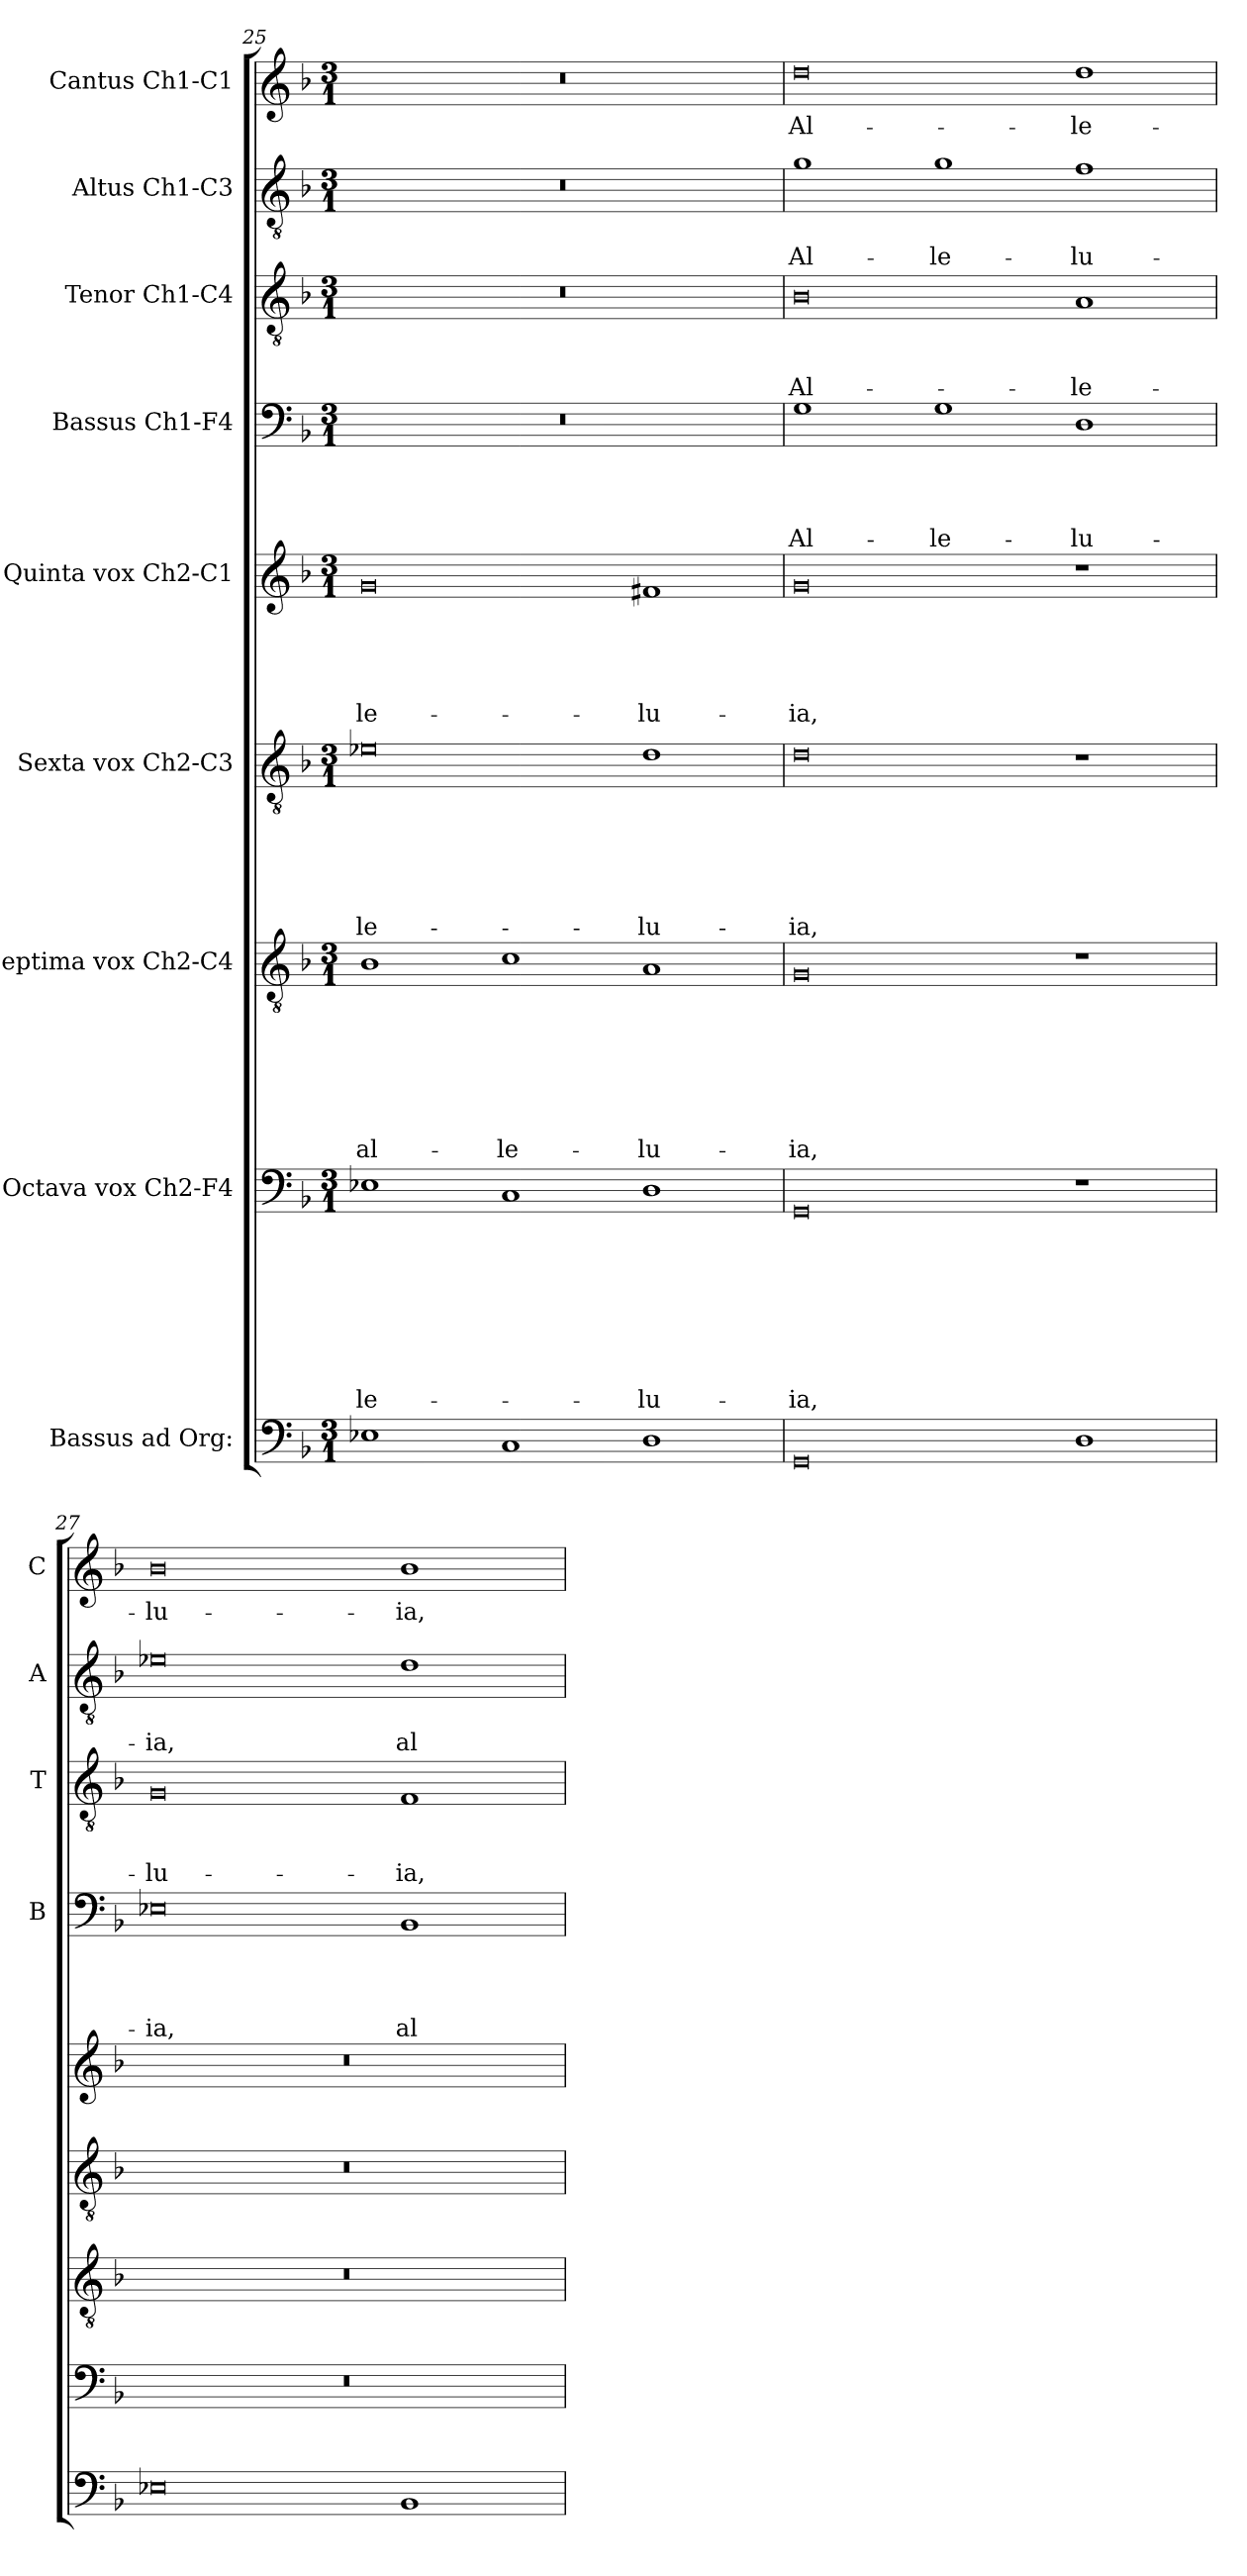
**kern	**kern	**text	**text	**text	**text	**text	**text	**text	**text	**kern	**text	**text	**text	**text	**text	**text	**text	**kern	**text	**text	**text	**text	**text	**text	**kern	**text	**text	**text	**text	**text	**kern	**text	**text	**text	**text	**kern	**text	**text	**text	**kern	**text	**text	**kern	**text
*part9	*part8	*part8	*part8	*part8	*part8	*part8	*part8	*part8	*part8	*part7	*part7	*part7	*part7	*part7	*part7	*part7	*part7	*part6	*part6	*part6	*part6	*part6	*part6	*part6	*part5	*part5	*part5	*part5	*part5	*part5	*part4	*part4	*part4	*part4	*part4	*part3	*part3	*part3	*part3	*part2	*part2	*part2	*part1	*part1
*staff9	*staff8	*staff8	*staff8	*staff8	*staff8	*staff8	*staff8	*staff8	*staff8	*staff7	*staff7	*staff7	*staff7	*staff7	*staff7	*staff7	*staff7	*staff6	*staff6	*staff6	*staff6	*staff6	*staff6	*staff6	*staff5	*staff5	*staff5	*staff5	*staff5	*staff5	*staff4	*staff4	*staff4	*staff4	*staff4	*staff3	*staff3	*staff3	*staff3	*staff2	*staff2	*staff2	*staff1	*staff1
*I"Bassus ad Org:	*I"Octava vox Ch2-F4	*	*	*	*	*	*	*	*	*I"Septima vox Ch2-C4	*	*	*	*	*	*	*	*I"Sexta vox Ch2-C3	*	*	*	*	*	*	*I"Quinta vox Ch2-C1	*	*	*	*	*	*I"Bassus Ch1-F4	*	*	*	*	*I"Tenor Ch1-C4	*	*	*	*I"Altus Ch1-C3	*	*	*I"Cantus Ch1-C1	*
*	*	*	*	*	*	*	*	*	*	*	*	*	*	*	*	*	*	*	*	*	*	*	*	*	*	*	*	*	*	*	*I'B	*	*	*	*	*I'T	*	*	*	*I'A	*	*	*I'C	*
*clefF4	*clefF4	*	*	*	*	*	*	*	*	*clefGv2	*	*	*	*	*	*	*	*clefGv2	*	*	*	*	*	*	*clefG2	*	*	*	*	*	*clefF4	*	*	*	*	*clefGv2	*	*	*	*clefGv2	*	*	*clefG2	*
*k[b-]	*k[b-]	*	*	*	*	*	*	*	*	*k[b-]	*	*	*	*	*	*	*	*k[b-]	*	*	*	*	*	*	*k[b-]	*	*	*	*	*	*k[b-]	*	*	*	*	*k[b-]	*	*	*	*k[b-]	*	*	*k[b-]	*
*F:	*F:	*	*	*	*	*	*	*	*	*F:	*	*	*	*	*	*	*	*F:	*	*	*	*	*	*	*F:	*	*	*	*	*	*F:	*	*	*	*	*F:	*	*	*	*F:	*	*	*F:	*
*M3/1	*M3/1	*	*	*	*	*	*	*	*	*M3/1	*	*	*	*	*	*	*	*M3/1	*	*	*	*	*	*	*M3/1	*	*	*	*	*	*M3/1	*	*	*	*	*M3/1	*	*	*	*M3/1	*	*	*M3/1	*
=25	=25	=25	=25	=25	=25	=25	=25	=25	=25	=25	=25	=25	=25	=25	=25	=25	=25	=25	=25	=25	=25	=25	=25	=25	=25	=25	=25	=25	=25	=25	=25	=25	=25	=25	=25	=25	=25	=25	=25	=25	=25	=25	=25	=25
!	!	!	!	!	!	!	!	!	!LO:LY:b	!	!	!	!	!	!	!	!LO:LY:b	!	!	!	!	!	!	!LO:LY:b	!	!	!	!	!	!LO:LY:b	!	!	!	!	!	!	!	!	!	!	!	!	!	!
1E-X	1E-X	.	.	.	.	.	.	.	-le-	1B-	.	.	.	.	.	.	al-	0e-X	.	.	.	.	.	-le-	0g	.	.	.	.	-le-	0.r	.	.	.	.	0.r	.	.	.	0.r	.	.	0.r	.
!	!	!	!	!	!	!	!	!	!	!	!	!	!	!	!	!	!LO:LY:b	!	!	!	!	!	!	!	!	!	!	!	!	!	!	!	!	!	!	!	!	!	!	!	!	!	!	!
1C	1C	.	.	.	.	.	.	.	.	1c	.	.	.	.	.	.	-le-	.	.	.	.	.	.	.	.	.	.	.	.	.	.	.	.	.	.	.	.	.	.	.	.	.	.	.
!	!	!	!	!	!	!	!	!	!LO:LY:b	!	!	!	!	!	!	!	!LO:LY:b	!	!	!	!	!	!	!LO:LY:b	!	!	!	!	!	!LO:LY:b	!	!	!	!	!	!	!	!	!	!	!	!	!	!
1D	1D	.	.	.	.	.	.	.	-lu-	1A	.	.	.	.	.	.	-lu-	1d	.	.	.	.	.	-lu-	1f#X	.	.	.	.	-lu-	.	.	.	.	.	.	.	.	.	.	.	.	.	.
=26	=26	=26	=26	=26	=26	=26	=26	=26	=26	=26	=26	=26	=26	=26	=26	=26	=26	=26	=26	=26	=26	=26	=26	=26	=26	=26	=26	=26	=26	=26	=26	=26	=26	=26	=26	=26	=26	=26	=26	=26	=26	=26	=26	=26
!	!	!	!	!	!	!	!	!	!LO:LY:b	!	!	!	!	!	!	!	!LO:LY:b	!	!	!	!	!	!	!LO:LY:b	!	!	!	!	!	!LO:LY:b	!	!	!	!	!LO:LY:b	!	!	!	!LO:LY:b	!	!	!LO:LY:b	!	!LO:LY:b
0GG	0GG	.	.	.	.	.	.	.	-ia,	0G	.	.	.	.	.	.	-ia,	0d	.	.	.	.	.	-ia,	0g	.	.	.	.	-ia,	1G	.	.	.	Al-	0B-	.	.	Al-	1g	.	Al-	0dd	Al-
!	!	!	!	!	!	!	!	!	!	!	!	!	!	!	!	!	!	!	!	!	!	!	!	!	!	!	!	!	!	!	!	!	!	!	!LO:LY:b	!	!	!	!	!	!	!LO:LY:b	!	!
.	.	.	.	.	.	.	.	.	.	.	.	.	.	.	.	.	.	.	.	.	.	.	.	.	.	.	.	.	.	.	1G	.	.	.	-le-	.	.	.	.	1g	.	-le-	.	.
!	!	!	!	!	!	!	!	!	!	!	!	!	!	!	!	!	!	!	!	!	!	!	!	!	!	!	!	!	!	!	!	!	!	!	!LO:LY:b	!	!	!	!LO:LY:b	!	!	!LO:LY:b	!	!LO:LY:b
1D	1r	.	.	.	.	.	.	.	.	1r	.	.	.	.	.	.	.	1r	.	.	.	.	.	.	1r	.	.	.	.	.	1D	.	.	.	-lu-	1A	.	.	-le-	1f	.	-lu-	1dd	-le-
=27	=27	=27	=27	=27	=27	=27	=27	=27	=27	=27	=27	=27	=27	=27	=27	=27	=27	=27	=27	=27	=27	=27	=27	=27	=27	=27	=27	=27	=27	=27	=27	=27	=27	=27	=27	=27	=27	=27	=27	=27	=27	=27	=27	=27
!	!	!	!	!	!	!	!	!	!	!	!	!	!	!	!	!	!	!	!	!	!	!	!	!	!	!	!	!	!	!	!	!	!	!	!LO:LY:b	!	!	!	!LO:LY:b	!	!	!LO:LY:b	!	!LO:LY:b
0E-X	0.r	.	.	.	.	.	.	.	.	0.r	.	.	.	.	.	.	.	0.r	.	.	.	.	.	.	0.r	.	.	.	.	.	0E-X	.	.	.	-ia,	0G	.	.	-lu-	0e-X	.	-ia,	0b-	-lu-
!	!	!	!	!	!	!	!	!	!	!	!	!	!	!	!	!	!	!	!	!	!	!	!	!	!	!	!	!	!	!	!	!	!	!	!LO:LY:b	!	!	!	!LO:LY:b	!	!	!LO:LY:b	!	!LO:LY:b
1BB-	.	.	.	.	.	.	.	.	.	.	.	.	.	.	.	.	.	.	.	.	.	.	.	.	.	.	.	.	.	.	1BB-	.	.	.	al-	1F	.	.	-ia,	1d	.	al-	1b-	-ia,
=	=	=	=	=	=	=	=	=	=	=	=	=	=	=	=	=	=	=	=	=	=	=	=	=	=	=	=	=	=	=	=	=	=	=	=	=	=	=	=	=	=	=	=	=
*-	*-	*-	*-	*-	*-	*-	*-	*-	*-	*-	*-	*-	*-	*-	*-	*-	*-	*-	*-	*-	*-	*-	*-	*-	*-	*-	*-	*-	*-	*-	*-	*-	*-	*-	*-	*-	*-	*-	*-	*-	*-	*-	*-	*-
